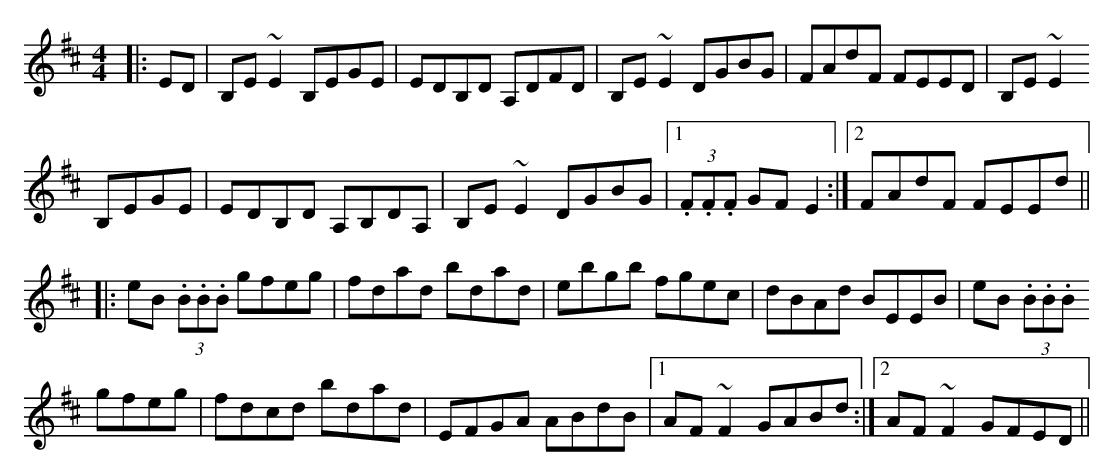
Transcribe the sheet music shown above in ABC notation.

X:1
M:4/4
K:Edor
|:ED|B,E~E2 B,EGE|EDB,D A,DFD|B,E~E2 DGBG|FAdF FEED|B,E~E2
B,EGE|EDB,D A,B,DA,|B,E~E2 DGBG|1 (3.F.F.F GF E2:|2 FAdF FEEd||
|:eB (3.B.B.B gfeg|fdad bdad|ebgb fgec|dBAd BEEB|eB (3.B.B.B
gfeg|fdcd bdad|EFGA ABdB|1 AF~F2 GABd:|2 AF~F2 GFED||
